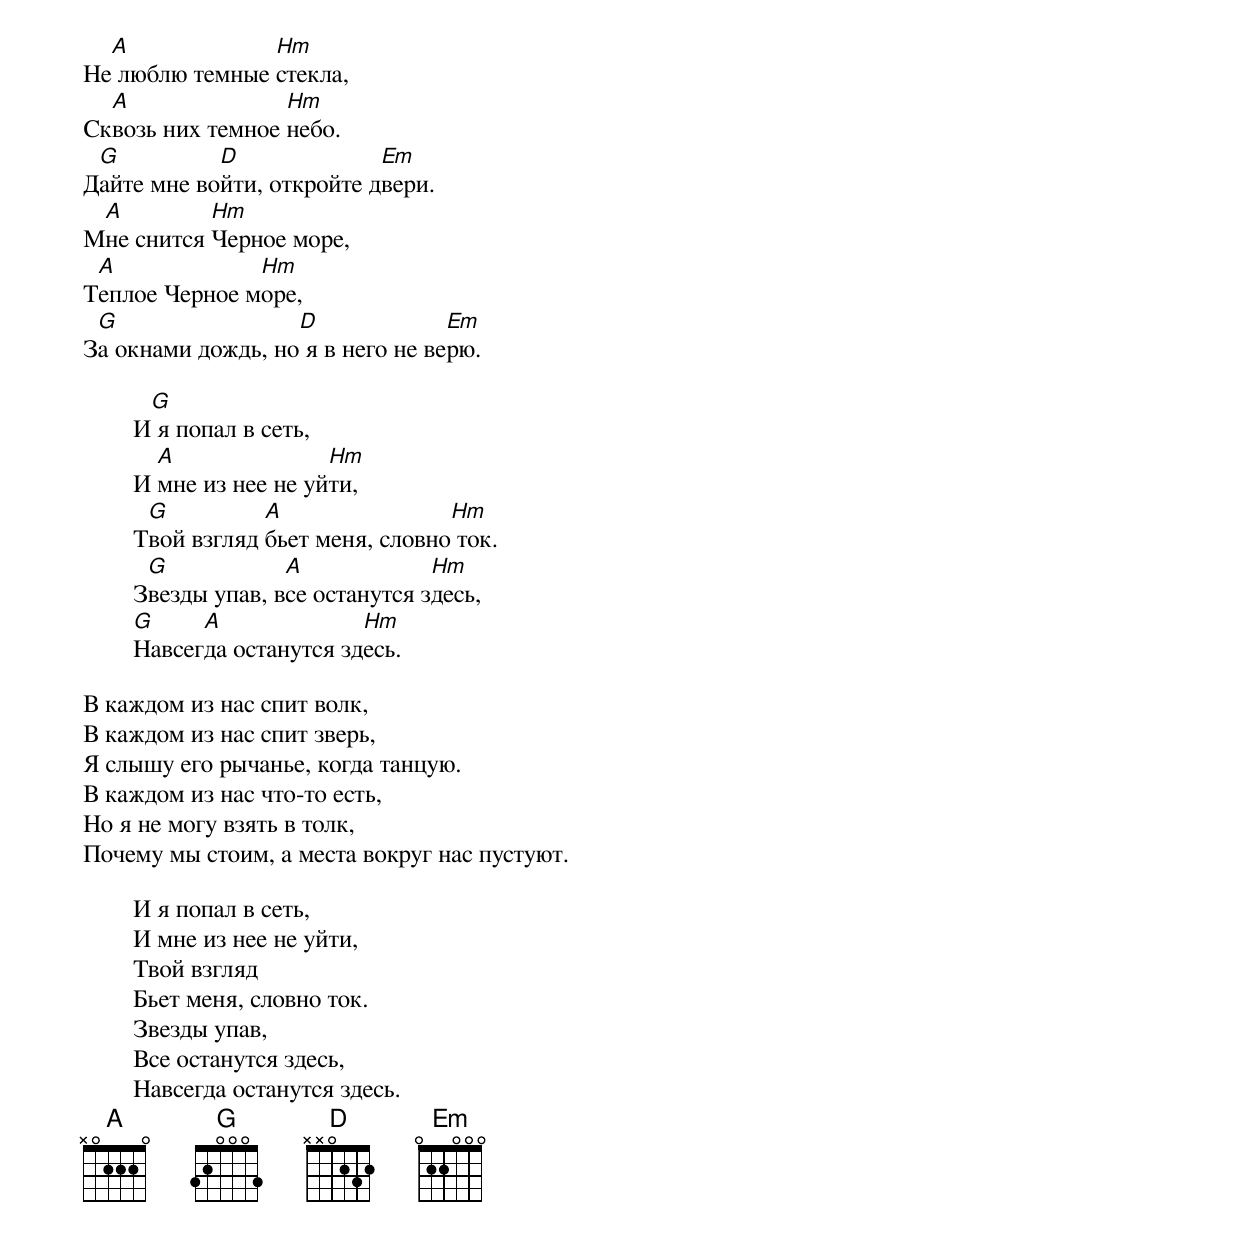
  A             Hm
Не люблю темные стекла,
  A               Hm
Сквозь них темное небо.
 G          D              Em
Дайте мне войти, откройте двери.
 A         Hm
Мне снится Черное море,
 A             Hm
Теплое Черное море,
 G                 D              Em
За окнами дождь, но я в него не верю.

         G
        И я попал в сеть,
          A               Hm
        И мне из нее не уйти,
         G          A                Hm
        Твой взгляд бьет меня, словно ток.
         G            A             Hm
        Звезды упав, все останутся здесь,
        G     A              Hm
        Навсегда останутся здесь.

В каждом из нас спит волк,
В каждом из нас спит зверь,
Я слышу его рычанье, когда танцую.
В каждом из нас что-то есть,
Но я не могу взять в толк,
Почему мы стоим, а места вокруг нас пустуют.

        И я попал в сеть,
        И мне из нее не уйти,
        Твой взгляд
        Бьет меня, словно ток.
        Звезды упав,
        Все останутся здесь,
        Навсегда останутся здесь.
